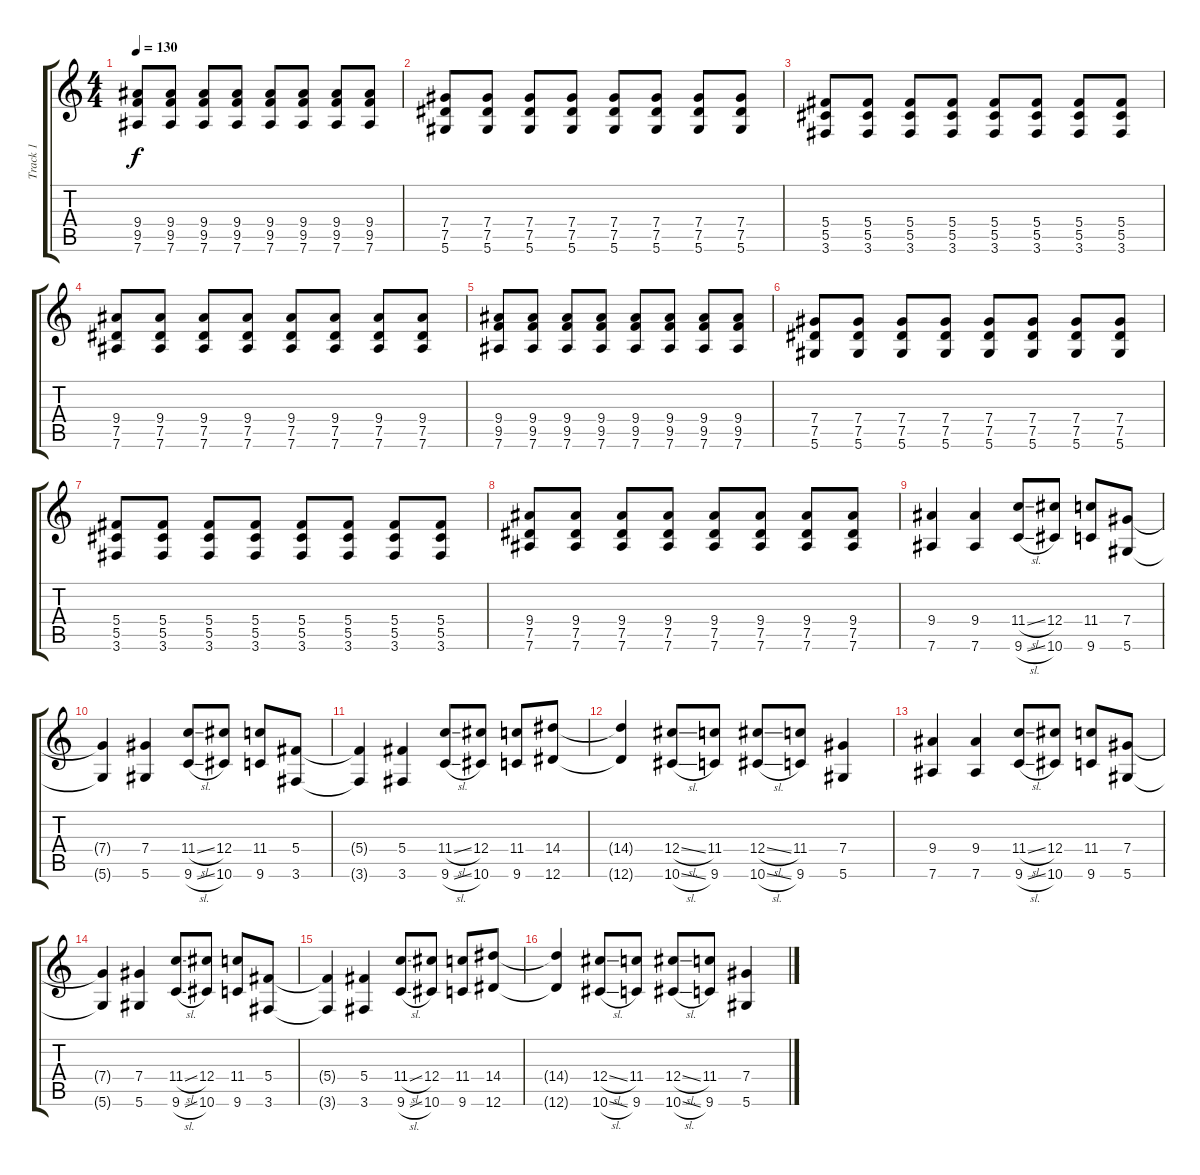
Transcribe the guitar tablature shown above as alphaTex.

\track ("Track 1" "Track 1") {instrument electricguitarclean}
\staff {score tabs}
\tuning (Eb4 Bb3 Gb3 Db3 Ab2 Eb2) {hide}
\ts (4 4)
\tempo 130
\clef g2
\ks c
(9.4 9.5 7.6).8{dy f} (9.4 9.5 7.6).8 (9.4 9.5 7.6).8 (9.4 9.5 7.6).8 (9.4 9.5 7.6).8 (9.4 9.5 7.6).8 (9.4 9.5 7.6).8 (9.4 9.5 7.6).8 |
(7.4 7.5 5.6).8 (7.4 7.5 5.6).8 (7.4 7.5 5.6).8 (7.4 7.5 5.6).8 (7.4 7.5 5.6).8 (7.4 7.5 5.6).8 (7.4 7.5 5.6).8 (7.4 7.5 5.6).8 |
(5.4 5.5 3.6).8 (5.4 5.5 3.6).8 (5.4 5.5 3.6).8 (5.4 5.5 3.6).8 (5.4 5.5 3.6).8 (5.4 5.5 3.6).8 (5.4 5.5 3.6).8 (5.4 5.5 3.6).8 |
(9.4 7.5 7.6).8 (9.4 7.5 7.6).8 (9.4 7.5 7.6).8 (9.4 7.5 7.6).8 (9.4 7.5 7.6).8 (9.4 7.5 7.6).8 (9.4 7.5 7.6).8 (9.4 7.5 7.6).8 |
(9.4 9.5 7.6).8 (9.4 9.5 7.6).8 (9.4 9.5 7.6).8 (9.4 9.5 7.6).8 (9.4 9.5 7.6).8 (9.4 9.5 7.6).8 (9.4 9.5 7.6).8 (9.4 9.5 7.6).8 |
(7.4 7.5 5.6).8 (7.4 7.5 5.6).8 (7.4 7.5 5.6).8 (7.4 7.5 5.6).8 (7.4 7.5 5.6).8 (7.4 7.5 5.6).8 (7.4 7.5 5.6).8 (7.4 7.5 5.6).8 |
(5.4 5.5 3.6).8 (5.4 5.5 3.6).8 (5.4 5.5 3.6).8 (5.4 5.5 3.6).8 (5.4 5.5 3.6).8 (5.4 5.5 3.6).8 (5.4 5.5 3.6).8 (5.4 5.5 3.6).8 |
(9.4 7.5 7.6).8 (9.4 7.5 7.6).8 (9.4 7.5 7.6).8 (9.4 7.5 7.6).8 (9.4 7.5 7.6).8 (9.4 7.5 7.6).8 (9.4 7.5 7.6).8 (9.4 7.5 7.6).8 |
(9.4 7.6).4 (9.4 7.6).4 (11.4{sl} 9.6{sl}).8 (12.4 10.6).8 (11.4 9.6).8 (7.4 5.6).8 |
(7.4{t} 5.6{t}).4 (7.4 5.6).4 (11.4{sl} 9.6{sl}).8 (12.4 10.6).8 (11.4 9.6).8 (5.4 3.6).8 |
(5.4{t} 3.6{t}).4 (5.4 3.6).4 (11.4{sl} 9.6{sl}).8 (12.4 10.6).8 (11.4 9.6).8 (14.4 12.6).8 |
(14.4{t} 12.6{t}).4 (12.4{sl} 10.6{sl}).8 (11.4 9.6).8 (12.4{sl} 10.6{sl}).8 (11.4 9.6).8 (7.4 5.6).4 |
(9.4 7.6).4 (9.4 7.6).4 (11.4{sl} 9.6{sl}).8 (12.4 10.6).8 (11.4 9.6).8 (7.4 5.6).8 |
(7.4{t} 5.6{t}).4 (7.4 5.6).4 (11.4{sl} 9.6{sl}).8 (12.4 10.6).8 (11.4 9.6).8 (5.4 3.6).8 |
(5.4{t} 3.6{t}).4 (5.4 3.6).4 (11.4{sl} 9.6{sl}).8 (12.4 10.6).8 (11.4 9.6).8 (14.4 12.6).8 |
(14.4{t} 12.6{t}).4 (12.4{sl} 10.6{sl}).8 (11.4 9.6).8 (12.4{sl} 10.6{sl}).8 (11.4 9.6).8 (7.4 5.6).4
